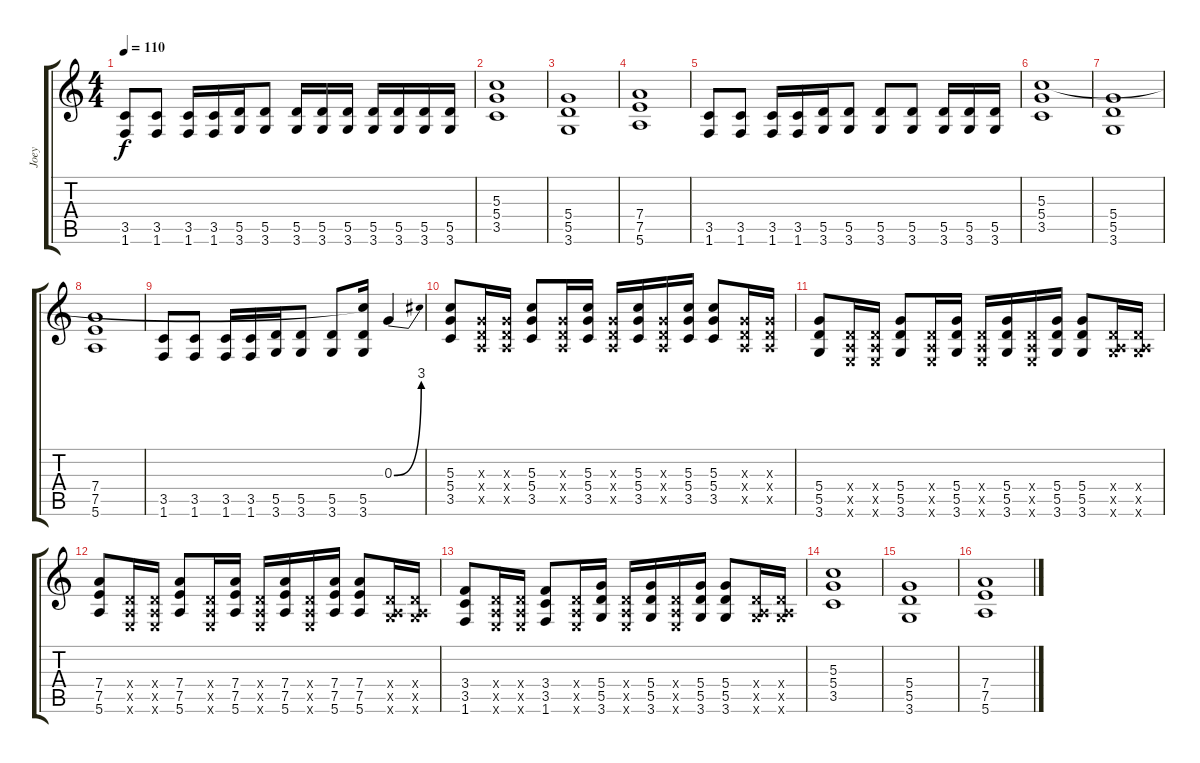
\track ("Joey" "Joey") {instrument distortionguitar}
\staff {score tabs}
\tuning (E4 B3 G3 D3 A2 E2) {hide}
\ts (4 4)
\tempo 110
\clef g2
\ks c
(3.5 1.6).8{dy f} (3.5 1.6).8 (3.5 1.6).16 (3.5 1.6).16 (5.5 3.6).16 (5.5 3.6).8 (5.5 3.6).16 (5.5 3.6).16 (5.5 3.6).16 (5.5 3.6).16 (5.5 3.6).16 (5.5 3.6).16 (5.5 3.6).16 |
(5.3 5.4 3.5).1 |
(5.4 5.5 3.6).1 |
(7.4 7.5 5.6).1 |
(3.5 1.6).8 (3.5 1.6).8 (3.5 1.6).16 (3.5 1.6).16 (5.5 3.6).16 (5.5 3.6).8 (5.5 3.6).8 (5.5 3.6).8 (5.5 3.6).16 (5.5 3.6).16 (5.5 3.6).16 |
(5.3 5.4 3.5).1 |
(5.4 5.5 3.6).1 |
(7.4 7.5 5.6).1 |
(3.5 1.6).8 (3.5 1.6).8 (3.5 1.6).16 (3.5 1.6).16 (5.5 3.6).16 (5.5 3.6).8 (5.5 3.6).8 (5.3{t} 5.5 3.6).16 0.3{be (bend 0 0 60 12)}.4{volume 14} |
(5.3 5.4 3.5).8 (0.3{x} 0.4{x} 0.5{x}).16 (0.3{x} 0.4{x} 0.5{x}).16 (5.3 5.4 3.5).8 (0.3{x} 0.4{x} 0.5{x}).16 (5.3 5.4 3.5).16 (0.3{x} 0.4{x} 0.5{x}).16 (5.3 5.4 3.5).16 (0.3{x} 0.4{x} 0.5{x}).16 (5.3 5.4 3.5).16 (5.3 5.4 3.5).8 (0.3{x} 0.4{x} 0.5{x}).16 (0.3{x} 0.4{x} 0.5{x}).16 |
(5.4 5.5 3.6).8 (0.4{x} 0.5{x} 0.6{x}).16 (0.4{x} 0.5{x} 0.6{x}).16 (5.4 5.5 3.6).8 (0.4{x} 0.5{x} 0.6{x}).16 (5.4 5.5 3.6).16 (0.4{x} 0.5{x} 0.6{x}).16 (5.4 5.5 3.6).16 (0.4{x} 0.5{x} 0.6{x}).16 (5.4 5.5 3.6).16 (5.4 5.5 3.6).8 (0.4{x} 0.5{x} 3.6{x}).16 (0.4{x} 0.5{x} 3.6{x}).16 |
(7.4 7.5 5.6).8 (0.4{x} 0.5{x} 0.6{x}).16 (0.4{x} 0.5{x} 0.6{x}).16 (7.4 7.5 5.6).8 (0.4{x} 0.5{x} 0.6{x}).16 (7.4 7.5 5.6).16 (0.4{x} 0.5{x} 0.6{x}).16 (7.4 7.5 5.6).16 (0.4{x} 0.5{x} 0.6{x}).16 (7.4 7.5 5.6).16 (7.4 7.5 5.6).8 (0.4{x} 0.5{x} 3.6{x}).16 (0.4{x} 0.5{x} 3.6{x}).16 |
(3.4 3.5 1.6).8 (0.4{x} 0.5{x} 0.6{x}).16 (0.4{x} 0.5{x} 0.6{x}).16 (3.4 3.5 1.6).8 (0.4{x} 0.5{x} 0.6{x}).16 (5.4 5.5 3.6).16 (0.4{x} 0.5{x} 0.6{x}).16 (5.4 5.5 3.6).16 (0.4{x} 0.5{x} 0.6{x}).16 (5.4 5.5 3.6).16 (5.4 5.5 3.6).8 (0.4{x} 0.5{x} 3.6{x}).16 (0.4{x} 0.5{x} 3.6{x}).16 |
(5.3 5.4 3.5).1 |
(5.4 5.5 3.6).1 |
(7.4 7.5 5.6).1
